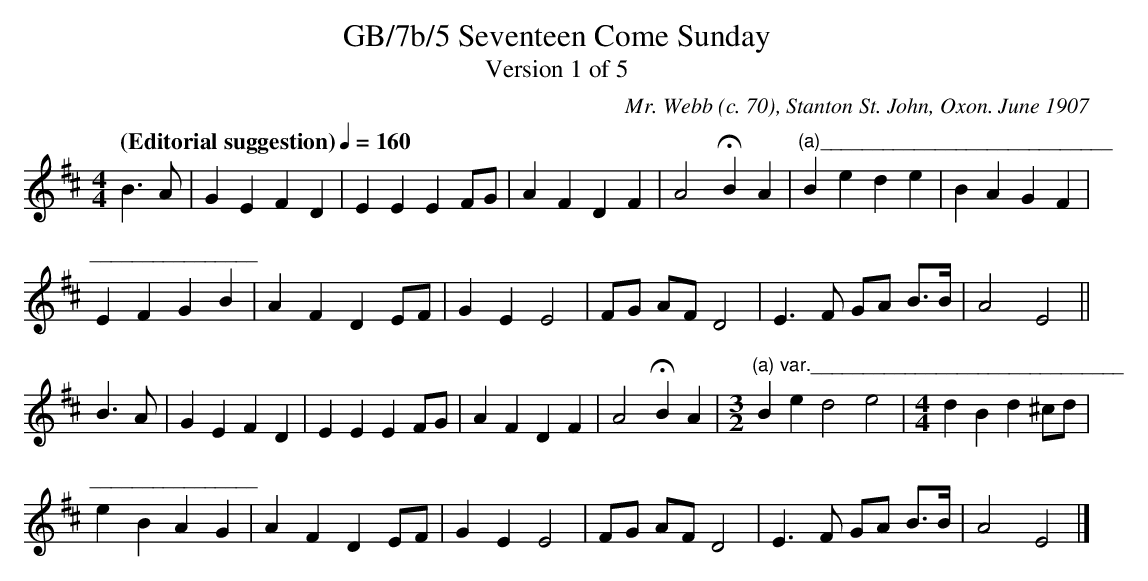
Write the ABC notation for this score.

X:1
T:GB/7b/5 Seventeen Come Sunday
T:Version 1 of 5
C:Mr. Webb (c. 70), Stanton St. John, Oxon. June 1907
L:1/4
Q:"(Editorial suggestion)" 1/4=160
M:4/4
K:Edor
B3/2 A/ | G E F D | E E E F/G/ | A F D F | A2 HB A |"^(a)____________________________" B e d e | B A G F |
"^________________"E F G B | A F D E/F/ | G E E2 | F/G/ A/F/ D2 | E3/2 F/ G/A/ B/>B/ | A2 E2 ||
B3/2 A/ | G E F D | E E E F/G/ | A F D F | A2 HB A |"^(a) var.______________________________"\
[M:3/2] B e d2 e2 |[M:4/4] d B d ^c/d/ |
"^________________"e B A G | A F D E/F/ | G E E2 | F/G/ A/F/ D2 | E3/2 F/ G/A/ B/>B/ | A2 E2 |]
